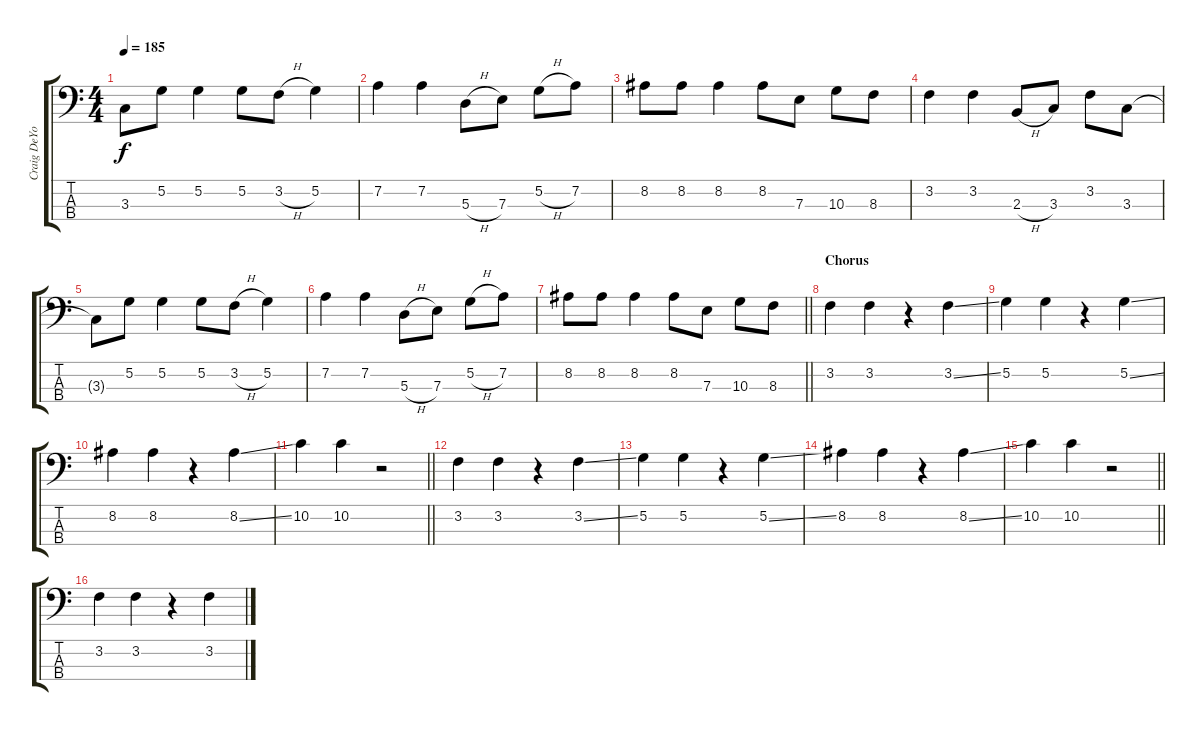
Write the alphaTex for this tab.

\track ("Craig DeYoung (Bass)" "Craig DeYo") {instrument electricbassfinger}
\staff {score tabs}
\tuning (G2 D2 A1 E1) {hide}
\ts (4 4)
\tempo 185
\clef f4
\ks c
3.3{t}.8{dy f} 5.2.8 5.2.4 5.2.8 3.2{h}.8 5.2.4 |
7.2.4 7.2.4 5.3{h}.8 7.3.8 5.2{h}.8 7.2.8 |
8.2.8 8.2.8 8.2.4 8.2.8 7.3.8 10.3.8 8.3.8 |
3.2.4 3.2.4 2.3{h}.8 3.3.8 3.2.8 3.3.8 |
3.3{t}.8 5.2.8 5.2.4 5.2.8 3.2{h}.8 5.2.4 |
7.2.4 7.2.4 5.3{h}.8 7.3.8 5.2{h}.8 7.2.8 |
\barLineRight lightlight
8.2.8 8.2.8 8.2.4 8.2.8 7.3.8 10.3.8 8.3.8 |
\section ("" "Chorus")
3.2.4 3.2.4 r.4 3.2{ss}.4 |
5.2.4 5.2.4 r.4 5.2{ss}.4 |
8.2.4 8.2.4 r.4 8.2{ss}.4 |
\barLineRight lightlight
10.2.4 10.2.4 r.2 |
3.2.4 3.2.4 r.4 3.2{ss}.4 |
5.2.4 5.2.4 r.4 5.2{ss}.4 |
8.2.4 8.2.4 r.4 8.2{ss}.4 |
\barLineRight lightlight
10.2.4 10.2.4 r.2 |
3.2.4 3.2.4 r.4 3.2{ss}.4
